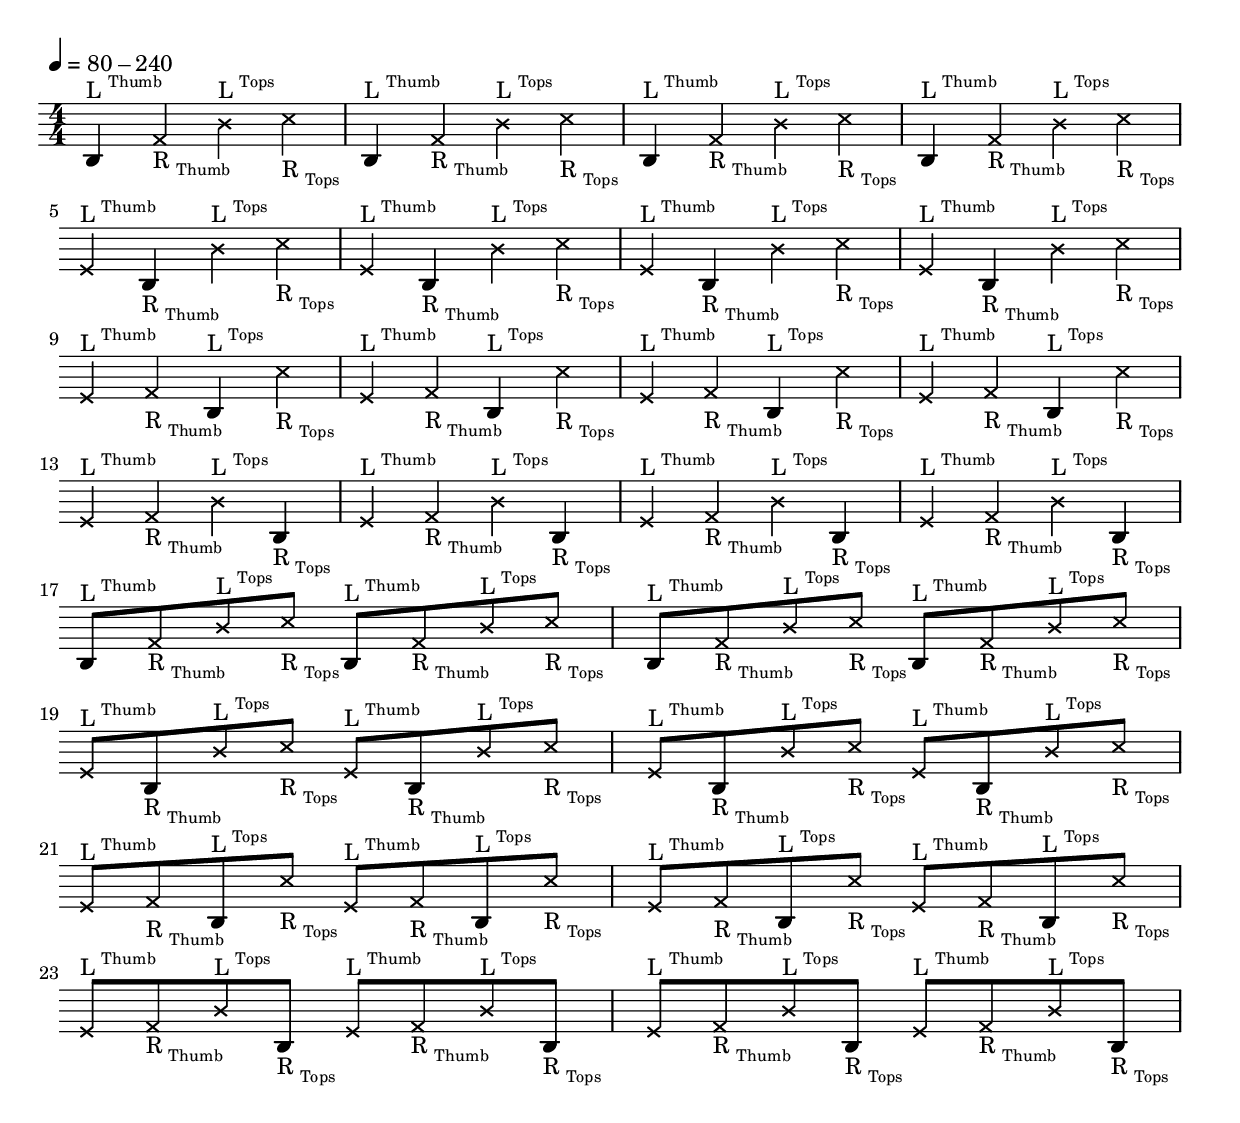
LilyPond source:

\version "2.24.1"
\include "../../global.ly"

\layout {
  indent = -3.5
}

\relative {
  \defaultScoreSettings
  \tempo 4 = 80 - 240
  \time 4/4

  \rimNote

  \repeat unfold 4 { \once \defaultNote  b4^\LThumbTop                    f'_\RThumbBtm                     b^\LTopsTop                     c_\RTopsBtm } \break
  \repeat unfold 4 {                    e,4^\LThumbTop \once \defaultNote  b_\RThumbBtm                    b'^\LTopsTop                     c_\RTopsBtm } \break
  \repeat unfold 4 {                    e,4^\LThumbTop                     f_\RThumbBtm \once \defaultNote b,^\LTopsTop                    c'_\RTopsBtm } \break
  \repeat unfold 4 {                    e,4^\LThumbTop                     f_\RThumbBtm                     b^\LTopsTop \once \defaultNote b,_\RTopsBtm } \break


  \repeat unfold 4 { \once \defaultNote  b8^\LThumbTop                    f'_\RThumbBtm                     b^\LTopsTop                     c_\RTopsBtm } \break
  \repeat unfold 4 {                    e,8^\LThumbTop \once \defaultNote  b_\RThumbBtm                    b'^\LTopsTop                     c_\RTopsBtm } \break
  \repeat unfold 4 {                    e,8^\LThumbTop                     f_\RThumbBtm \once \defaultNote b,^\LTopsTop                    c'_\RTopsBtm } \break
  \repeat unfold 4 {                    e,8^\LThumbTop                     f_\RThumbBtm                     b^\LTopsTop \once \defaultNote b,_\RTopsBtm }

  \resetNoteHead
}